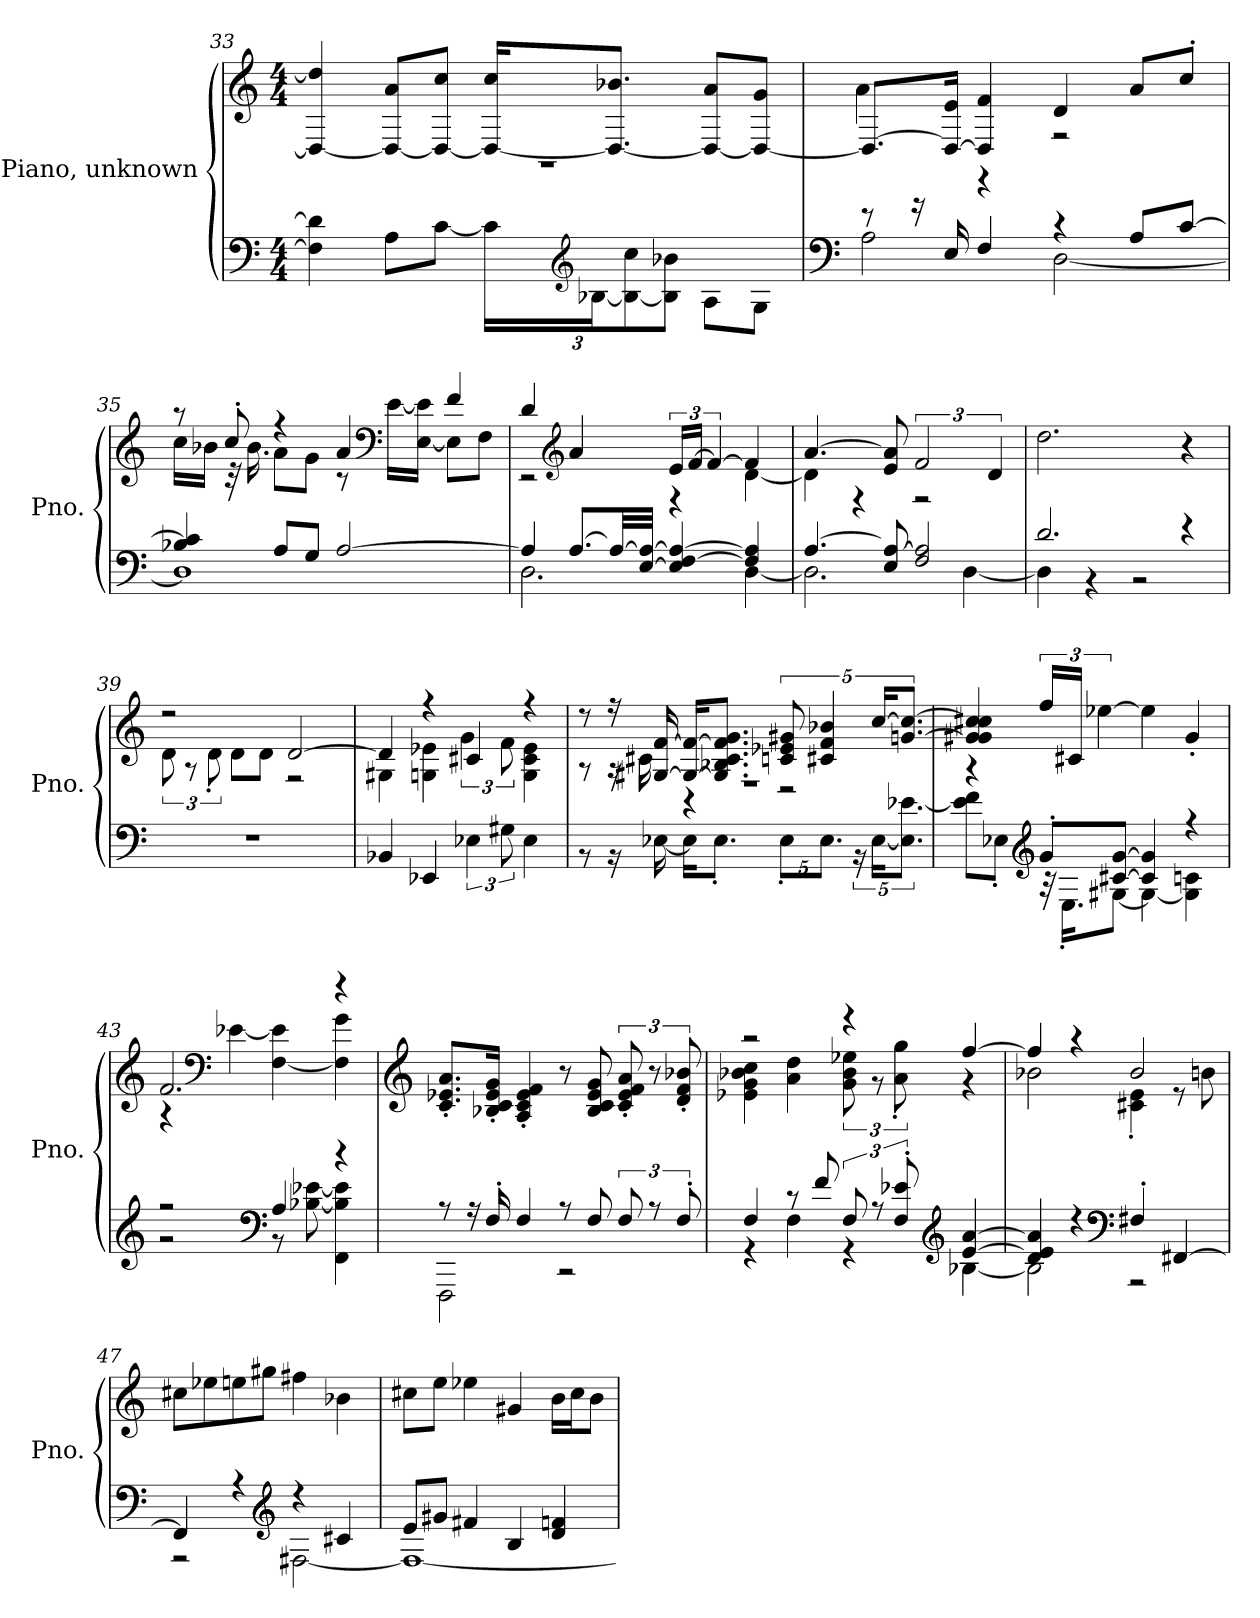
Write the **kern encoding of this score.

**kern	**kern
*part1	*part1
*staff2	*staff1
*I"Piano, unknown	*
*I'Pno.	*
!!LO:LB:g=z
*clefF4	*clefG2
*k[]	*k[]
*M4/4	*M4/4
=33	=33
*^	*
1r	4F\] 4d\]	4D/_ 4dd/]
.	8A\L	8D/_ 8a/L
.	[8c\J	8D/_ 8cc/J
*	*Xbrackettup	*
.	24c\LL]	16D/_ 16cc/KL
*clefG2	*	*
.	[24B-X\J	.
.	.	8.D/_ 8.b-X/J
.	12B-\_ 12cc\	.
.	12B-\] 12b-X\J	.
.	8A\L	8D/_ 8a/L
.	8G\J	8D/_ 8g/J
=34	=34	=34
*clefF4	*	*
*	*	*^
8r	2A\	8.D/L_	4a\
16r	.	.	.
16E/	.	16D/_ 16e/Jk	.
4F/	.	4D/] 4f/	4r
4r	[2D\	4d/	2r
8A/L	.	8a/L	.
[8c/J	.	8cc'/J	.
=35	=35	=35	=35
4B-X/ 4c/]	1D]	8r	16cc\LL
.	.	.	16b-X\JJ
.	.	8cc'/	32r
.	.	.	16.b-\
8A/L	.	4r	8a\L
8G/J	.	.	8g\J
[2A/	.	4a/	8r
*	*	*clefF4	*
.	.	.	[16e\LL
.	.	.	[16E\ 16e\]JJ
.	.	4f/	8E\L]
.	.	.	8F\J
!!LO:LB:g=z	!!
=36	=36	=36	=36
4A/]	2.D\	4d/	2r
*	*	*clefG2	*
[8.A/L	.	4a/	.
32A/LL_	.	.	.
[32E/ 32A/_JJJ	.	.	.
4E/] [4F/ 4A/_	.	24e/LL	4r
.	.	[24f/JJ	.
.	.	6f/_	.
4F/] 4A/]	[4D\	4f/]	[4d\
=37	=37	=37	=37
[4.A/	2.D\]	[4.a/	4d\]
.	.	.	4r
8E/ 8A/_	.	8e/ 8a/]	.
2F/ 2A/]	.	3f/	2r
.	[4D\	.	.
.	.	6d/	.
*	*	*v	*v
=38	=38	=38
2.d/	4D\]	2.dd\
.	4r	.
.	2r	.
4r	.	4r
*v	*v	*
=39	=39
*	*^
1r	2r	12d\
.	.	12r
.	.	12d'\
.	.	8d\L
.	.	8d\J
.	[2d/	2r
=40	=40	=40
4BB-X/	4d/]	4G#X\
4EE-X/	4r	4Gn\ 4e-X\
*brackettup	*	*
6E-X\	4c#X/	6g\
12G#X\	.	12f\
4E-\	4r	4G\ 4c#\ 4e-\
!!LO:LB:g=z	!!
=41	=41	=41
*^	*	*
1r	8r	8r	8r
.	16r	16r	16r
.	[16E-X\	[16G#X/ [16f/	16c#X\
.	16E-\KL]	16G#/_ 16f/_KL	4r
.	8.E-'\J	8.G#/] 8.B-X/ 8.c#/ 8.f/] 8.g/J	.
.	10E-'\L	10cn/ 10e-X/ 10g#X/	2r
.	10.E-\J	5c#X/ 5f/ 5b-X/	.
.	20r	.	.
.	[20E-\KL	[20cc/KL	.
.	10.E-\] [10.e-X\J	[10.gn/ 10.cc/_J	.
*	*	*v	*v
=42	=42	=42
4r	8e-\] 8f\L	4g/] 4g#X/ 4cc/] 4cc#X/
.	8E-X'\J	.
*clefG2	*	*
8g'/L	32r	24ff/LL
.	16.E-'\KL	.
.	.	24c#X/JJ
.	.	[6ee-X\
[8c#X/ [8g/J	[8G#X\J	.
4c#/] 4g/]	4G#\_	4ee-\]
4r	4G#\] 4cn\	4g#'/
!!LO:PB:g=z
=43	=43	=43
*	*	*^
2r	2r	2.f/	4r
*	*	*clefF4	*
.	.	.	[4e-X\
*clefF4	*	*	*
4A/	8r	.	[4F\ 4e-\]
.	[8B-X\ [8e-X\	.	.
4r	4FF\ 4B-\] 4e-\]	4r	4F\] 4g\
*	*	*v	*v
=44	=44	=44
*	*	*clefG2
8r	2FFF\	8.c/' 8.e-X/' 8.a/'L
16r	.	.
16F'/	.	16B-X/' 16c/' 16e-/' 16g/'Jk
4F/	.	4A/' 4c/' 4e-/' 4f/'
8r	2r	8r
8F/	.	8B-/ 8c/ 8e-/ 8g/
12F/	.	12c/' 12e-/' 12f/' 12a/'
12r	.	12r
12F'/	.	12d/' 12f/' 12b-X/'
=45	=45	=45
*	*	*^
4F/	4r	2r	4e-X\ 4g\ 4b-X\ 4cc\
8r	4F\	.	4a\ 4dd\
8f/	.	.	.
12F/	4r	4r	12g\ 12b-\ 12ee-X\
12r	.	.	12r
12F/' 12e-X/'	.	.	12a\' 12gg\'
*clefG2	*	*	*
[4e-/ [4a/	[4B-X\	[4ff/	4r
!!LO:LB:g=z	!!
=46	=46	=46	=46
4d/ 4e-/] 4a/]	2B-\]	4ff/]	2b-X\
4r	.	4r	.
*clefF4	*	*	*
4F#X'/	2r	2b-/	4c#X\' 4e\'
[4FF#X/	.	.	8r
.	.	.	8bn\
*	*	*v	*v
=47	=47	=47
4FF#/]	2r	8cc#X\L
.	.	8ee-X\
4r	.	8een\
.	.	8gg#X\J
*clefG2	*	*
4r	[2F#X\	4ff#X\
4c#X/	.	4b-X\
=48	=48	=48
8e/L	1F#_	8cc#X\L
8g#X/J	.	8ee\J
4f#X/	.	4ee-X\
4B/	.	4g#X/
4d/ 4fn/	.	16b\LL
.	.	16cc#\J
.	.	8b\J
*v	*v	*
=	=
*-	*-
